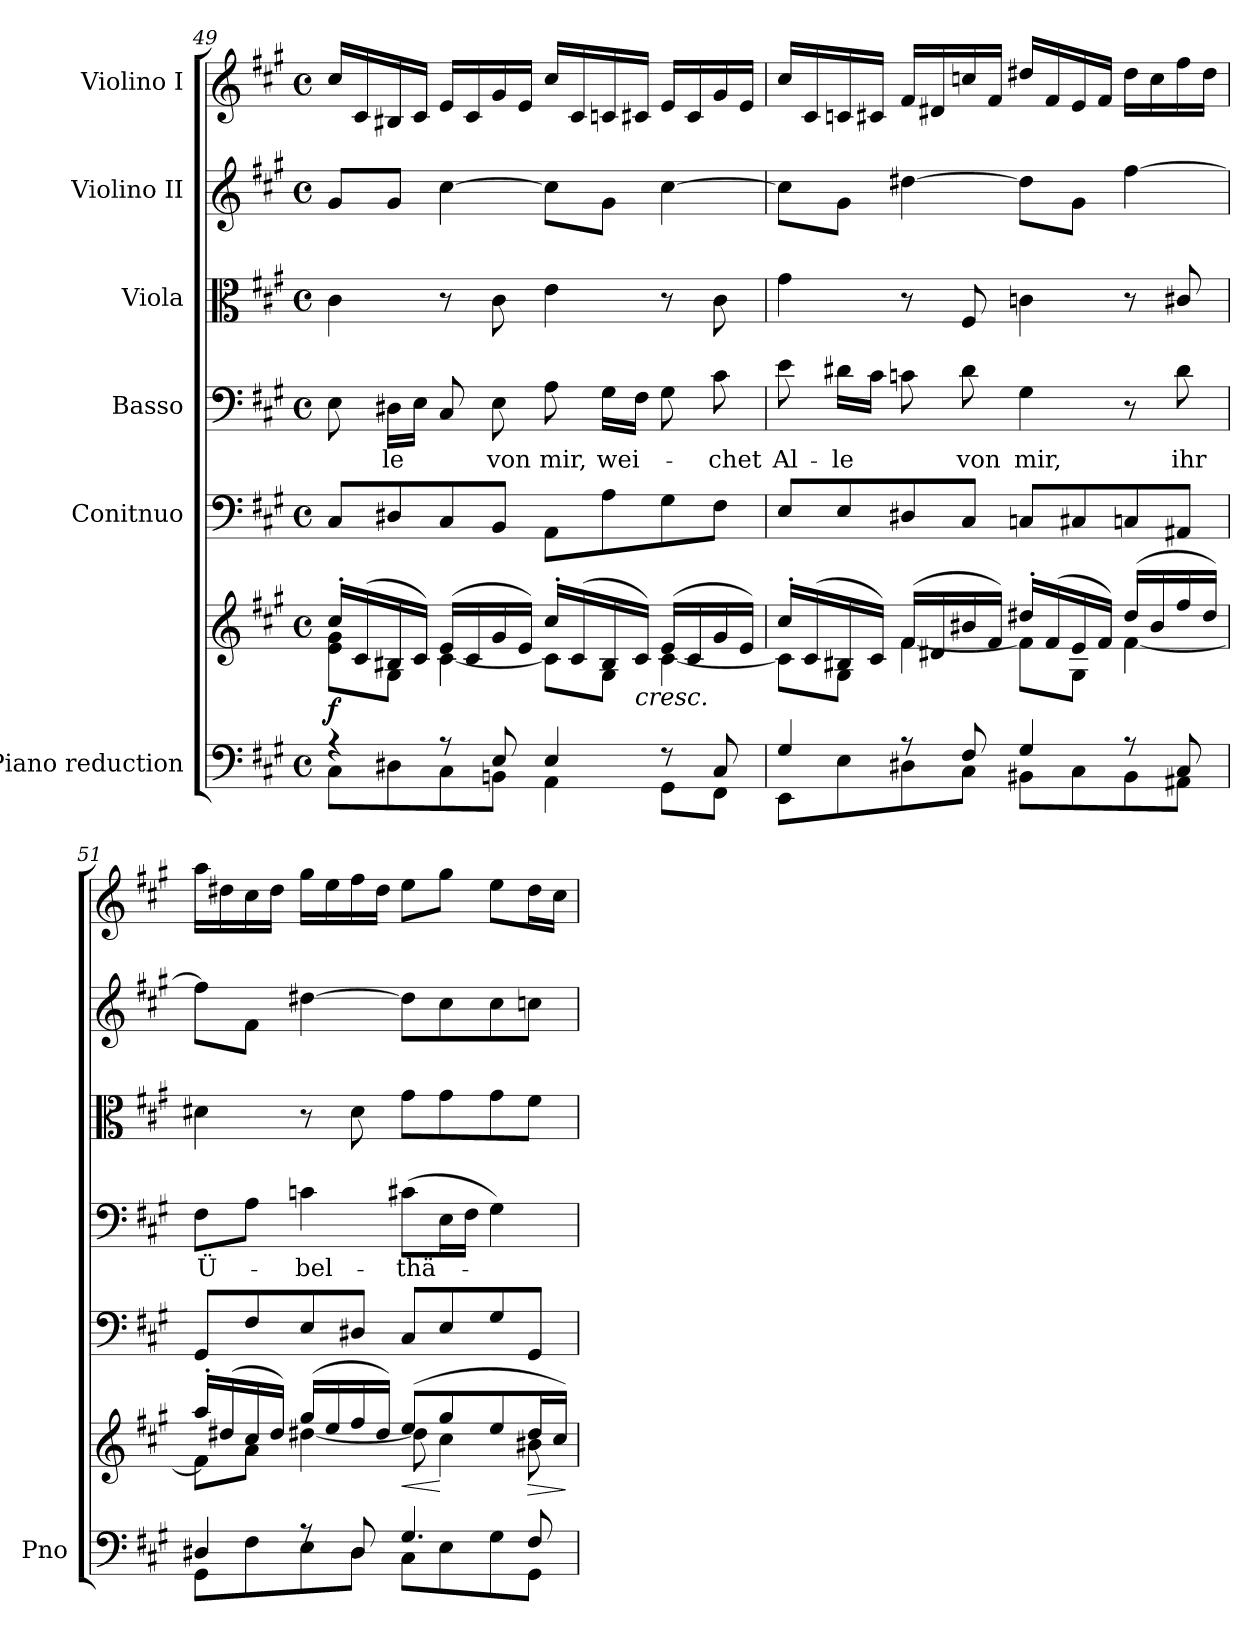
**kern	**kern	**dynam	**kern	**kern	**text	**kern	**kern	**kern
*part6	*part6	*part6	*part5	*part4	*part4	*part3	*part2	*part1
*staff7	*staff6	*staff6/7	*staff5	*staff4	*staff4	*staff3	*staff2	*staff1
*I"Piano reduction	*	*	*I"Conitnuo	*I"Basso	*	*I"Viola	*I"Violino II	*I"Violino I
*I'Pno	*	*	*	*	*	*	*	*
*clefF4	*clefG2	*	*clefF4	*clefF4	*	*clefC3	*clefG2	*clefG2
*k[f#c#g#]	*k[f#c#g#]	*	*k[f#c#g#]	*k[f#c#g#]	*	*k[f#c#g#]	*k[f#c#g#]	*k[f#c#g#]
*M4/4	*M4/4	*	*M4/4	*M4/4	*	*M4/4	*M4/4	*M4/4
*met(c)	*met(c)	*	*met(c)	*met(c)	*	*met(c)	*met(c)	*met(c)
=49	=49	=49	=49	=49	=49	=49	=49	=49
*^	*^	*	*	*	*	*	*	*
!	!	!	!	!LO:DY:b	!	!	!	!	!	!
4rA	8C#\L	16cc#'/LL	8e\ 8g#\L	f	8C#/L	8E\	.	4c#\	8g#/L	16cc#/LL
.	.	(>16c#/	.	.	.	.	.	.	.	16c#/
!	!	!	!	!	!	!	!LO:LY:b	!	!	!
.	8D#X\	16B#X/	8G#\J	.	8D#X/	16D#X\LL	-le	.	8g#/J	16B#X/
.	.	16c#/JJ)	.	.	.	16E\JJ	.	.	.	16c#/JJ
8rA	8C#\	(>16e/LL	[4c#\	.	8C#/	8C#/	.	8r	[4cc#\	16e/LL
.	.	16c#/	.	.	.	.	.	.	.	16c#/
!	!	!	!	!	!	!	!LO:LY:b	!	!	!
8E/	8BBn\J	16g#/	.	.	8BB/J	8E\	von	8c#\	.	16g#/
.	.	16e/JJ)	.	.	.	.	.	.	.	16e/JJ
!	!	!	!	!	!	!	!LO:LY:b	!	!	!
4E/	4AA\	16cc#'/LL	8c#\L]	.	8AA\L	8A\	mir,	4e\	8cc#\L]	16cc#/LL
.	.	(>16c#/	.	.	.	.	.	.	.	16c#/
!	!	!	!	!	!	!	!LO:LY:b	!	!	!
.	.	16B#/	8G#\J	.	8A\	16G#\LL	wei-	.	8g#\J	16cn/
!	!	!LO:TX:b:i:t=cresc.	!	!	!	!	!	!	!	!
.	.	16c#/JJ)	.	.	.	16F#\JJ	.	.	.	16c#X/JJ
8r	8GG#\L	(>16e/LL	[4c#\	.	8G#\	8G#\	.	8r	[4cc#\	16e/LL
.	.	16c#/	.	.	.	.	.	.	.	16c#/
!	!	!	!	!	!	!	!LO:LY:b	!	!	!
8C#/	8FF#\J	16g#/	.	.	8F#\J	8c#\	-chet	8c#\	.	16g#/
.	.	16e/JJ)	.	.	.	.	.	.	.	16e/JJ
!!LO:PB:g=z
=50	=50	=50	=50	=50	=50	=50	=50	=50	=50	=50
!	!	!	!	!	!	!	!LO:LY:b	!	!	!
4G#/	8EE\L	16cc#'/LL	8c#\L]	.	8E/L	8e\	Al-	4g#\	8cc#\L]	16cc#/LL
.	.	(>16c#/	.	.	.	.	.	.	.	16c#/
!	!	!	!	!	!	!	!LO:LY:b	!	!	!
.	8E\	16B#X/	8G#\J	.	8E/	16d#X\LL	le	.	8g#\J	16cn/
.	.	16c#/JJ)	.	.	.	16c#\JJ	.	.	.	16c#X/JJ
8rA	8D#X\	(>16f#/LL	[4f#\	.	8D#X/	8cn\	.	8r	[4dd#X\	16f#/LL
.	.	16d#X/	.	.	.	.	.	.	.	16d#X/
!	!	!	!	!	!	!	!LO:LY:b	!	!	!
8F#/	8C#\J	16b#X/	.	.	8C#/J	8d#\	von	8F#/	.	16ccn/
.	.	16f#/JJ)	.	.	.	.	.	.	.	16f#/JJ
!	!	!	!	!	!	!	!LO:LY:b	!	!	!
4G#/	8BB#X\L	16dd#X'/LL	8f#\L]	.	8Cn/L	4G#\	mir,	4cn\	8dd#\L]	16dd#X/LL
.	.	(>16f#/	.	.	.	.	.	.	.	16f#/
.	8C#\	16e/	8G#\J	.	8C#X/	.	.	.	8g#\J	16e/
.	.	16f#/JJ)	.	.	.	.	.	.	.	16f#/JJ
8rA	8BB#\	(>16dd#/LL	[4f#\	.	8Cn/	8r	.	8r	[4ff#\	16dd#\LL
.	.	16b#/	.	.	.	.	.	.	.	16cc\
!	!	!	!	!	!	!	!LO:LY:b	!	!	!
8C#/	8AA#X\J	16ff#/	.	.	8AA#X/J	8d#\	ihr	8c#X/	.	16ff#\
.	.	16dd#/JJ)	.	.	.	.	.	.	.	16dd#\JJ
=51	=51	=51	=51	=51	=51	=51	=51	=51	=51	=51
!	!	!	!	!	!	!	!LO:LY:b	!	!	!
4D#X/	8GG#\L	16aa'/LL	8f#\L]	.	8GG#/L	8F#\L	Ü-	4d#X\	8ff#\L]	16aa\LL
.	.	(>16dd#X/	.	.	.	.	.	.	.	16dd#X\
.	8F#\	16cc#/	8a\J	.	8F#/	8A\J	.	.	8f#\J	16cc#\
.	.	16dd#/JJ)	.	.	.	.	.	.	.	16dd#\JJ
!	!	!	!	!	!	!	!LO:LY:b	!	!	!
8rA	8E\	(>16gg#/LL	[4dd#X\	.	8E/	4cn\	bel-	8r	[4dd#X\	16gg#\LL
.	.	16ee/	.	.	.	.	.	.	.	16ee\
8D#/	8D#\J	16ff#/	.	.	8D#X/J	.	.	8d#\	.	16ff#\
.	.	16dd#/JJ)	.	.	.	.	.	.	.	16dd#\JJ
!	!	!	!	!LO:HP:b	!	!	!LO:LY:b	!	!	!
4.G#/	8C#\L	(>8ee/L	8dd#\]	<	8C#/L	(>8c#X\L	thä-	8g#\L	8dd#\L]	8ee\L
.	8E\	8gg#/	4cc#\	[	8E/	16E\L	.	8g#\	8cc#\	8gg#\J
.	.	.	.	.	.	16F#\JJ	.	.	.	.
.	8G#\	8ee/	.	.	8G#/	4G#\)	.	8g#\	8cc#\	8ee\L
!	!	!	!	!LO:HP:b	!	!	!	!	!	!
8F#/	8GG#\J	16dd#/L	8b#X\	>	8GG#/J	.	.	8f#\J	8ccn\J	16dd#\L
.	.	16cc#/JJ)	.	.	.	.	.	.	.	16cc#\JJ
*v	*v	*	*	*	*	*	*	*	*	*
*	*v	*v	*	*	*	*	*	*	*
.	.	]	.	.	.	.	.	.
=	=	=	=	=	=	=	=	=
*-	*-	*-	*-	*-	*-	*-	*-	*-
